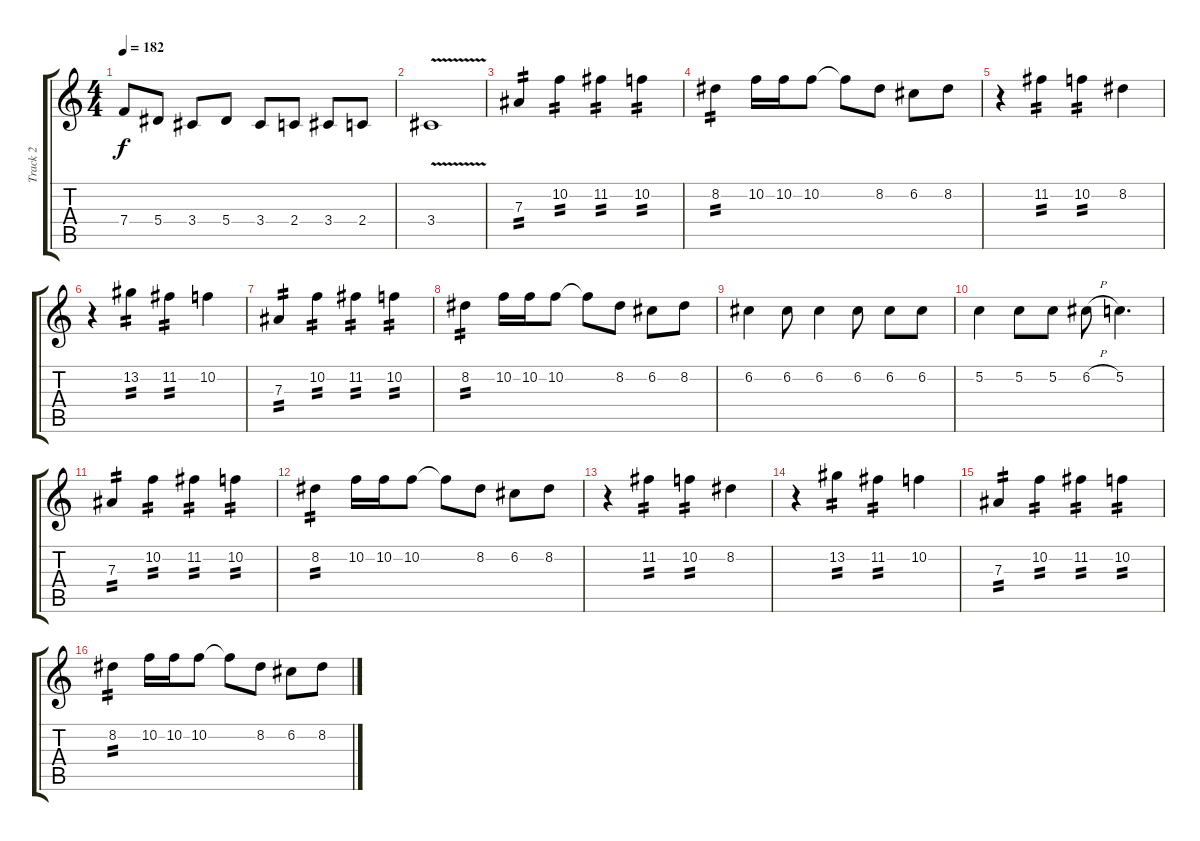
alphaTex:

\track ("Track 2" "Track 2") {instrument distortionguitar}
\staff {score tabs}
\tuning (C4 G3 Eb3 Bb2 F2 C2) {hide}
\ts (4 4)
\tempo 182
\clef g2
\ks c
7.4.8{dy f} 5.4.8 3.4.8 5.4.8 3.4.8 2.4.8 3.4.8 2.4.8 |
3.4{v}.1 |
7.3.4{tp 2} 10.2.4{tp 2} 11.2.4{tp 2} 10.2.4{tp 2} |
8.2.4{tp 2} 10.2.16 10.2.16 10.2.8 10.2{t}.8 8.2.8 6.2.8 8.2.8 |
r.4 11.2.4{tp 2} 10.2.4{tp 2} 8.2.4 |
r.4 13.2.4{tp 2} 11.2.4{tp 2} 10.2.4 |
7.3.4{tp 2} 10.2.4{tp 2} 11.2.4{tp 2} 10.2.4{tp 2} |
8.2.4{tp 2} 10.2.16 10.2.16 10.2.8 10.2{t}.8 8.2.8 6.2.8 8.2.8 |
6.2.4 6.2.8 6.2.4 6.2.8 6.2.8 6.2.8 |
5.2.4 5.2.8 5.2.8 6.2{h}.8 5.2.4{d} |
7.3.4{tp 2} 10.2.4{tp 2} 11.2.4{tp 2} 10.2.4{tp 2} |
8.2.4{tp 2} 10.2.16 10.2.16 10.2.8 10.2{t}.8 8.2.8 6.2.8 8.2.8 |
r.4 11.2.4{tp 2} 10.2.4{tp 2} 8.2.4 |
r.4 13.2.4{tp 2} 11.2.4{tp 2} 10.2.4 |
7.3.4{tp 2} 10.2.4{tp 2} 11.2.4{tp 2} 10.2.4{tp 2} |
8.2.4{tp 2} 10.2.16 10.2.16 10.2.8 10.2{t}.8 8.2.8 6.2.8 8.2.8
